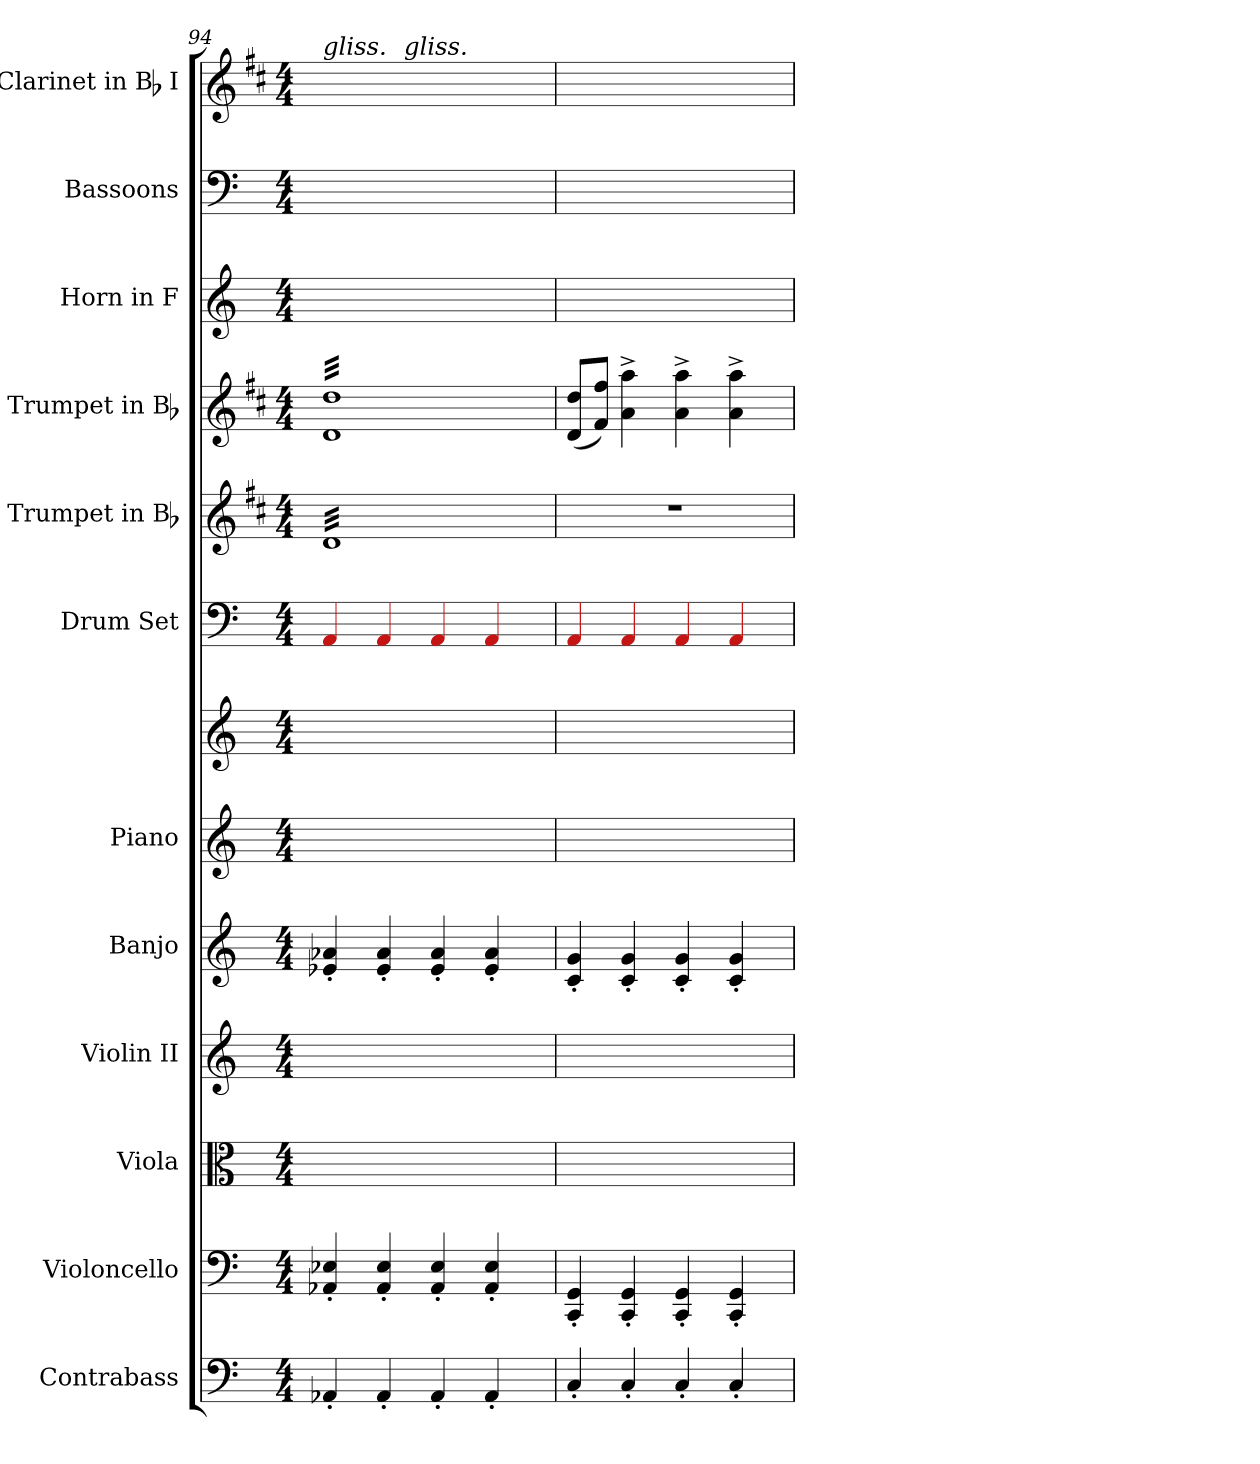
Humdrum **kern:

**kern	**kern	**kern	**kern	**kern	**kern	**kern	**kern	**kern	**kern	**kern	**kern	**kern
*part12	*part11	*part10	*part9	*part8	*part7	*part7	*part6	*part5	*part4	*part3	*part2	*part1
*staff13	*staff12	*staff11	*staff10	*staff9	*staff8	*staff7	*staff6	*staff5	*staff4	*staff3	*staff2	*staff1
*I"Contrabass	*I"Violoncello	*I"Viola	*I"Violin II	*I"Banjo	*I"Piano	*	*I"Drum Set	*I"Trumpet in Bb	*I"Trumpet in Bb	*I"Horn in F	*I"Bassoons	*I"Clarinet in Bb I
*I'Cb.	*I'Vc.	*I'Vla.	*I'Vln. II	*I'Ban.	*I'Pno.	*	*I'Dr.	*I'Tpt.	*I'Tpt.	*I'Hn.	*I'Bsn.	*I'Cl.
*clefF4	*clefF4	*clefC3	*clefG2	*clefG2	*clefG2	*clefG2	*clefF4	*clefG2	*clefG2	*clefG2	*clefF4	*clefG2
*ITrd7c12	*	*	*	*	*	*	*	*ITrd1c2	*ITrd1c2	*ITrd4c7	*	*ITrd1c2
*k[]	*k[]	*k[]	*k[]	*k[]	*k[]	*k[]	*	*k[]	*k[]	*	*k[]	*k[]
*C:	*C:	*C:	*C:	*C:	*C:	*C:	*	*C:	*C:	*	*C:	*C:
*M4/4	*M4/4	*M4/4	*M4/4	*M4/4	*M4/4	*M4/4	*M4/4	*M4/4	*M4/4	*M4/4	*M4/4	*M4/4
=94	=94	=94	=94	=94	=94	=94	=94	=94	=94	=94	=94	=94
!	!	!	!	!	!	!	!	!	!	!	!	!LO:TX:a:i:t=gliss.
*	*	*	*	*	*	*	*	*tremolo	*	*	*	*
*	*	*	*	*	*	*	*	*	*tremolo	*	*	*
4AAA-X'	4AA-X' 4E-X'	8ryy	4.ryy	4e-X' 4a-X'	1ryy	8ryy	4Rf	32cLLL	32c 32ccLLL	4.ryy	8ryy	8ryy
.	.	.	.	.	.	.	.	32c	32c 32cc	.	.	.
.	.	.	.	.	.	.	.	32c	32c 32cc	.	.	.
.	.	.	.	.	.	.	.	32c	32c 32cc	.	.	.
.	.	8ryy	.	.	.	8ryy	.	32c	32c 32cc	.	8ryy	4ryy
.	.	.	.	.	.	.	.	32c	32c 32cc	.	.	.
.	.	.	.	.	.	.	.	32c	32c 32cc	.	.	.
.	.	.	.	.	.	.	.	32c	32c 32cc	.	.	.
4AAA-'	4AA-' 4E-'	8ryy	.	4e-' 4a-'	.	8ryy	4Rf	32c	32c 32cc	.	8ryy	.
.	.	.	.	.	.	.	.	32c	32c 32cc	.	.	.
.	.	.	.	.	.	.	.	32c	32c 32cc	.	.	.
.	.	.	.	.	.	.	.	32c	32c 32cc	.	.	.
!	!	!	!	!	!	!	!	!	!	!	!	!LO:TX:a:i:t=gliss.
.	.	8ryy	8ryy	.	.	8ryy	.	32c	32c 32cc	8ryy	8ryy	8ryy
.	.	.	.	.	.	.	.	32c	32c 32cc	.	.	.
.	.	.	.	.	.	.	.	32c	32c 32cc	.	.	.
.	.	.	.	.	.	.	.	32c	32c 32cc	.	.	.
4AAA-'	4AA-' 4E-'	8ryy	4ryy	4e-' 4a-'	.	8ryy	4Rf	32c	32c 32cc	4ryy	8ryy	4ryy
.	.	.	.	.	.	.	.	32c	32c 32cc	.	.	.
.	.	.	.	.	.	.	.	32c	32c 32cc	.	.	.
.	.	.	.	.	.	.	.	32c	32c 32cc	.	.	.
.	.	8ryy	.	.	.	8ryy	.	32c	32c 32cc	.	8ryy	.
.	.	.	.	.	.	.	.	32c	32c 32cc	.	.	.
.	.	.	.	.	.	.	.	32c	32c 32cc	.	.	.
.	.	.	.	.	.	.	.	32c	32c 32cc	.	.	.
4AAA-'	4AA-' 4E-'	12ryy	4ryy	4e-' 4a-'	.	12ryy	4Rf	32c	32c 32cc	4ryy	12ryy	8ryy
.	.	.	.	.	.	.	.	32c	32c 32cc	.	.	.
.	.	.	.	.	.	.	.	32c	32c 32cc	.	.	.
.	.	12ryy	.	.	.	12ryy	.	.	.	.	12ryy	.
.	.	.	.	.	.	.	.	32c	32c 32cc	.	.	.
.	.	.	.	.	.	.	.	32c	32c 32cc	.	.	8ryy
.	.	.	.	.	.	.	.	32c	32c 32cc	.	.	.
.	.	12ryy	.	.	.	12ryy	.	.	.	.	12ryy	.
.	.	.	.	.	.	.	.	32c	32c 32cc	.	.	.
.	.	.	.	.	.	.	.	32cJJJ	32c 32ccJJJ	.	.	.
*	*	*	*	*	*	*	*	*	*Xtremolo	*	*	*
*	*	*	*	*	*	*	*	*Xtremolo	*	*	*	*
=95	=95	=95	=95	=95	=95	=95	=95	=95	=95	=95	=95	=95
4CC'	4CC' 4GG'	8ryy	4.ryy	4c' 4g'	1ryy	8ryy	4Rf	1r	(8c 8ccL	4.ryy	8ryy	4ryy
.	.	8ryy	.	.	.	8ryy	.	.	8e 8eeJ)	.	8ryy	.
4CC'	4CC' 4GG'	8ryy	.	4c' 4g'	.	8ryy	4Rf	.	4g^ 4gg^	.	8ryy	4ryy
.	.	8ryy	8ryy	.	.	8ryy	.	.	.	8ryy	8ryy	.
4CC'	4CC' 4GG'	8ryy	4ryy	4c' 4g'	.	8ryy	4Rf	.	4g^ 4gg^	4ryy	8ryy	2ryy
.	.	8ryy	.	.	.	8ryy	.	.	.	.	8ryy	.
4CC'	4CC' 4GG'	12ryy	4ryy	4c' 4g'	.	12ryy	4Rf	.	4g^ 4gg^	4ryy	12ryy	.
.	.	12ryy	.	.	.	12ryy	.	.	.	.	12ryy	.
.	.	12ryy	.	.	.	12ryy	.	.	.	.	12ryy	.
=	=	=	=	=	=	=	=	=	=	=	=	=
*-	*-	*-	*-	*-	*-	*-	*-	*-	*-	*-	*-	*-
